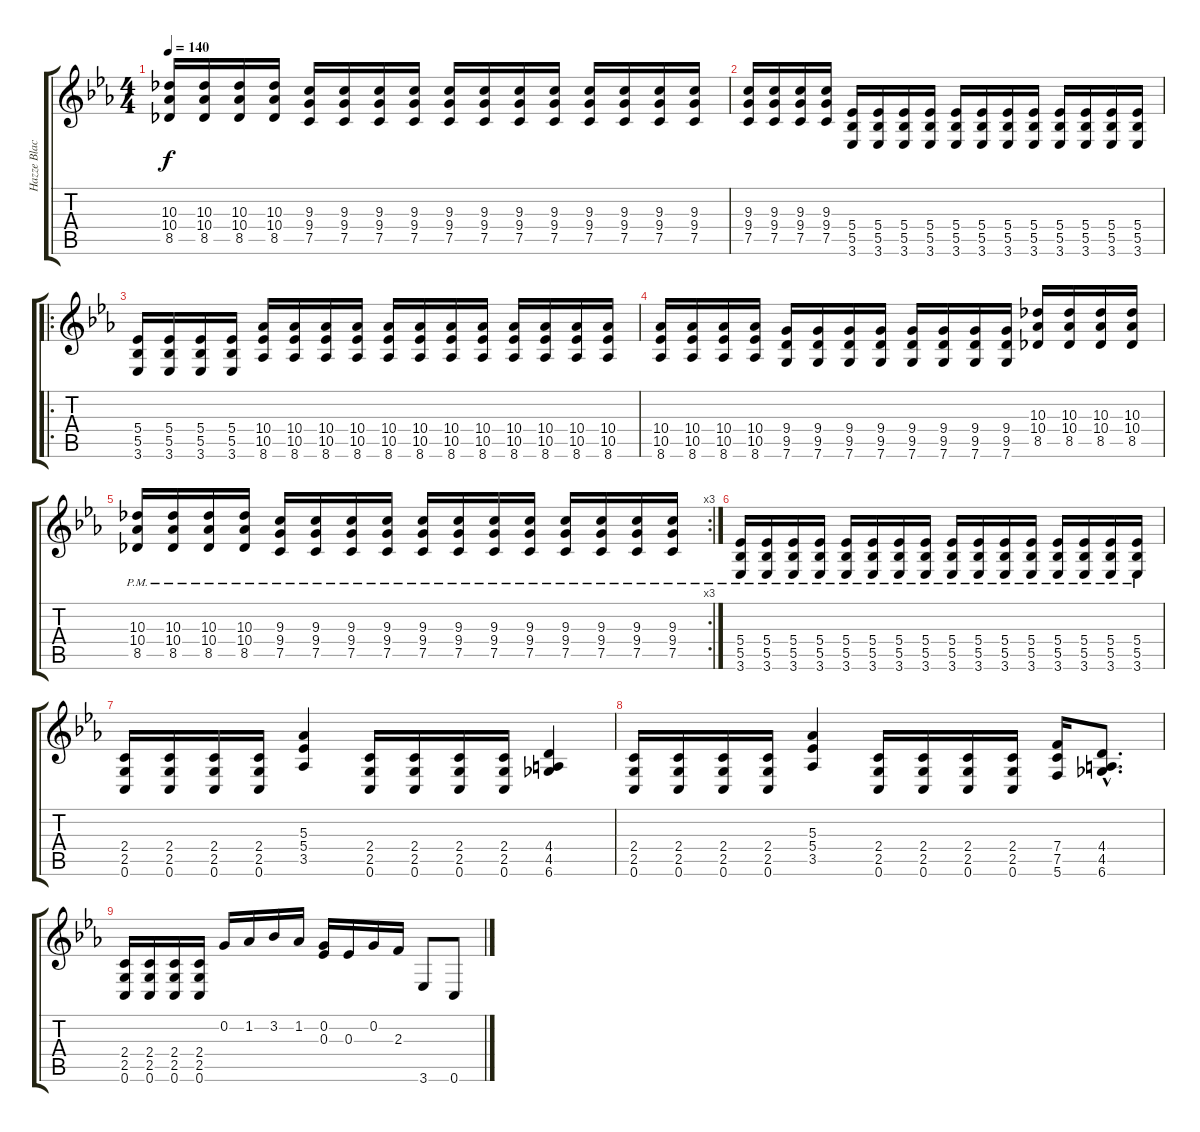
\track ("Hazze Blacknut (Guitar 1)" "Hazze Blac") {instrument distortionguitar}
\staff {score tabs}
\tuning (C4 G3 Eb3 Bb2 F2 C2) {hide}
\ts (4 4)
\tempo 140
\clef g2
\ks eb
(10.3 10.4 8.5).16{dy f} (10.3 10.4 8.5).16 (10.3 10.4 8.5).16 (10.3 10.4 8.5).16 (9.3 9.4 7.5).16 (9.3 9.4 7.5).16 (9.3 9.4 7.5).16 (9.3 9.4 7.5).16 (9.3 9.4 7.5).16 (9.3 9.4 7.5).16 (9.3 9.4 7.5).16 (9.3 9.4 7.5).16 (9.3 9.4 7.5).16 (9.3 9.4 7.5).16 (9.3 9.4 7.5).16 (9.3 9.4 7.5).16 |
(9.3 9.4 7.5).16 (9.3 9.4 7.5).16 (9.3 9.4 7.5).16 (9.3 9.4 7.5).16 (5.4 5.5 3.6).16 (5.4 5.5 3.6).16 (5.4 5.5 3.6).16 (5.4 5.5 3.6).16 (5.4 5.5 3.6).16 (5.4 5.5 3.6).16 (5.4 5.5 3.6).16 (5.4 5.5 3.6).16 (5.4 5.5 3.6).16 (5.4 5.5 3.6).16 (5.4 5.5 3.6).16 (5.4 5.5 3.6).16 |
\ro
(5.4 5.5 3.6).16 (5.4 5.5 3.6).16 (5.4 5.5 3.6).16 (5.4 5.5 3.6).16 (10.4 10.5 8.6).16 (10.4 10.5 8.6).16 (10.4 10.5 8.6).16 (10.4 10.5 8.6).16 (10.4 10.5 8.6).16 (10.4 10.5 8.6).16 (10.4 10.5 8.6).16 (10.4 10.5 8.6).16 (10.4 10.5 8.6).16 (10.4 10.5 8.6).16 (10.4 10.5 8.6).16 (10.4 10.5 8.6).16 |
(10.4 10.5 8.6).16 (10.4 10.5 8.6).16 (10.4 10.5 8.6).16 (10.4 10.5 8.6).16 (9.4 9.5 7.6).16 (9.4 9.5 7.6).16 (9.4 9.5 7.6).16 (9.4 9.5 7.6).16 (9.4 9.5 7.6).16 (9.4 9.5 7.6).16 (9.4 9.5 7.6).16 (9.4 9.5 7.6).16 (10.3 10.4 8.5).16 (10.3 10.4 8.5).16 (10.3 10.4 8.5).16 (10.3 10.4 8.5).16 |
\rc 3
(10.3{pm} 10.4{pm} 8.5{pm}).16 (10.3{pm} 10.4{pm} 8.5{pm}).16 (10.3{pm} 10.4{pm} 8.5{pm}).16 (10.3{pm} 10.4{pm} 8.5{pm}).16 (9.3{pm} 9.4{pm} 7.5{pm}).16 (9.3{pm} 9.4{pm} 7.5{pm}).16 (9.3{pm} 9.4{pm} 7.5{pm}).16 (9.3{pm} 9.4{pm} 7.5{pm}).16 (9.3{pm} 9.4{pm} 7.5{pm}).16 (9.3{pm} 9.4{pm} 7.5{pm}).16 (9.3{pm} 9.4{pm} 7.5{pm}).16 (9.3{pm} 9.4{pm} 7.5{pm}).16 (9.3{pm} 9.4{pm} 7.5{pm}).16 (9.3{pm} 9.4{pm} 7.5{pm}).16 (9.3{pm} 9.4{pm} 7.5{pm}).16 (9.3{pm} 9.4{pm} 7.5{pm}).16 |
(5.4{pm} 5.5{pm} 3.6{pm}).16 (5.4{pm} 5.5{pm} 3.6{pm}).16 (5.4{pm} 5.5{pm} 3.6{pm}).16 (5.4{pm} 5.5{pm} 3.6{pm}).16 (5.4{pm} 5.5{pm} 3.6{pm}).16 (5.4{pm} 5.5{pm} 3.6{pm}).16 (5.4{pm} 5.5{pm} 3.6{pm}).16 (5.4{pm} 5.5{pm} 3.6{pm}).16 (5.4{pm} 5.5{pm} 3.6{pm}).16 (5.4{pm} 5.5{pm} 3.6{pm}).16 (5.4{pm} 5.5{pm} 3.6{pm}).16 (5.4{pm} 5.5{pm} 3.6{pm}).16 (5.4{pm} 5.5{pm} 3.6{pm}).16 (5.4{pm} 5.5{pm} 3.6{pm}).16 (5.4{pm} 5.5{pm} 3.6{pm}).16 (5.4{pm} 5.5{pm} 3.6{pm}).16 |
(2.4 2.5 0.6).16 (2.4 2.5 0.6).16 (2.4 2.5 0.6).16 (2.4 2.5 0.6).16 (5.3 5.4 3.5).4 (2.4 2.5 0.6).16 (2.4 2.5 0.6).16 (2.4 2.5 0.6).16 (2.4 2.5 0.6).16 (4.4 4.5 6.6).4 |
(2.4 2.5 0.6).16 (2.4 2.5 0.6).16 (2.4 2.5 0.6).16 (2.4 2.5 0.6).16 (5.3 5.4 3.5).4 (2.4 2.5 0.6).16 (2.4 2.5 0.6).16 (2.4 2.5 0.6).16 (2.4 2.5 0.6).16 (7.4 7.5 5.6).16 (4.4{hac} 4.5{hac} 6.6{hac}).8{d} |
(2.4 2.5 0.6).16 (2.4 2.5 0.6).16 (2.4 2.5 0.6).16 (2.4 2.5 0.6).16 0.2.16 1.2.16 3.2.16 1.2.16 (0.2 0.3).16 0.3.16 0.2.16 2.3.16 3.6.8 0.6.8
